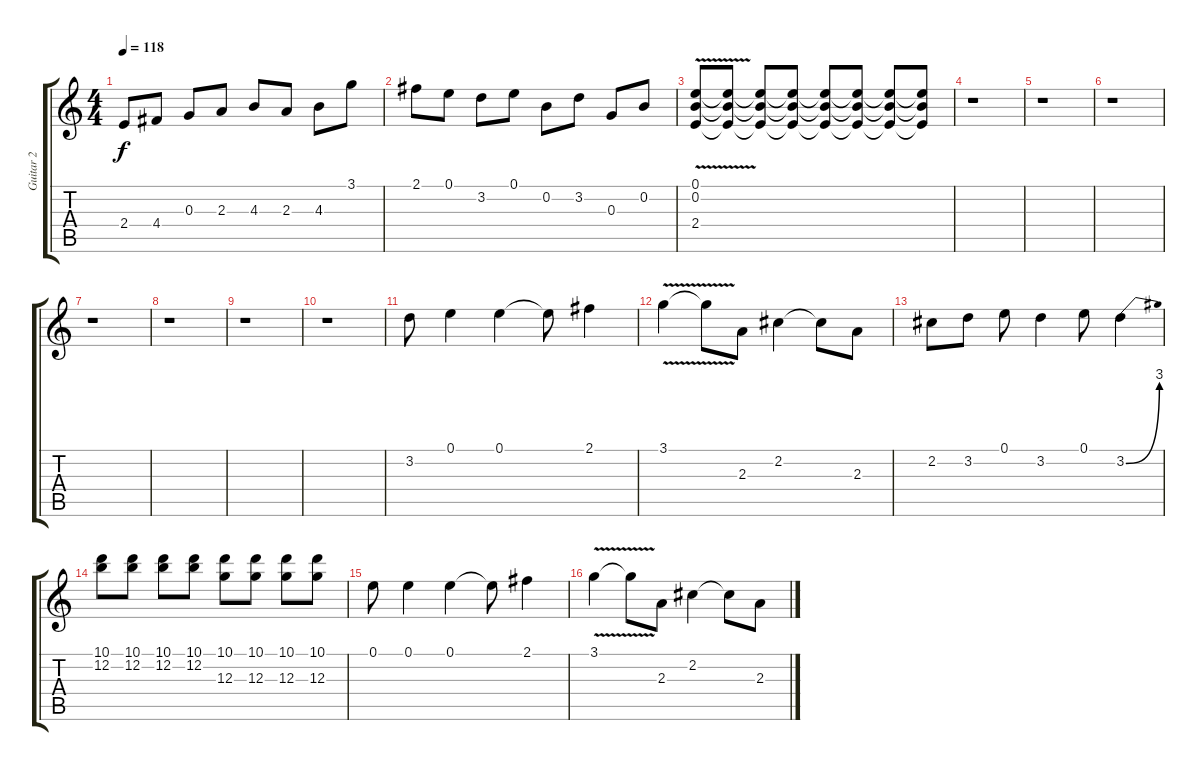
\track ("Guitar 2" "Guitar 2") {instrument electricguitarjazz}
\staff {score tabs}
\tuning (E4 B3 G3 D3 A2 E2) {hide}
\ts (4 4)
\tempo 118
\clef g2
\ks c
2.4.8{dy f} 4.4.8 0.3.8 2.3.8 4.3.8 2.3.8 4.3.8 3.1.8 |
2.1.8 0.1.8 3.2.8 0.1.8 0.2.8 3.2.8 0.3.8 0.2.8 |
(0.1 0.2{v} 2.4).8 (0.1{t} 0.2{t} 2.4{t}).8{volume 9} (0.1{t} 0.2{t} 2.4{t}).8{volume 7} (0.1{t} 0.2{t} 2.4{t}).8{volume 5} (0.1{t} 0.2{t} 2.4{t}).8{volume 3} (0.1{t} 0.2{t} 2.4{t}).8{volume 1} (0.1{t} 0.2{t} 2.4{t}).8{volume 0} (0.1{t} 0.2{t} 2.4{t}).8 |
r.1 |
r.1 |
r.1 |
r.1 |
r.1 |
r.1 |
r.1 |
3.2.8{volume 11} 0.1.4 0.1.4 0.1{t}.8 2.1.4 |
3.1{v}.4 3.1{t}.8 2.3.8 2.2.4 2.2{t}.8 2.3.8 |
2.2.8 3.2.8 0.1.8 3.2.4 0.1.8 3.2{be (bend 0 0 60 12)}.4 |
(10.1 12.2).8 (10.1 12.2).8 (10.1 12.2).8 (10.1 12.2).8 (10.1 12.3).8 (10.1 12.3).8 (10.1 12.3).8 (10.1 12.3).8 |
0.1.8 0.1.4 0.1.4 0.1{t}.8 2.1.4 |
3.1{v}.4 3.1{t}.8 2.3.8 2.2.4 2.2{t}.8 2.3.8
